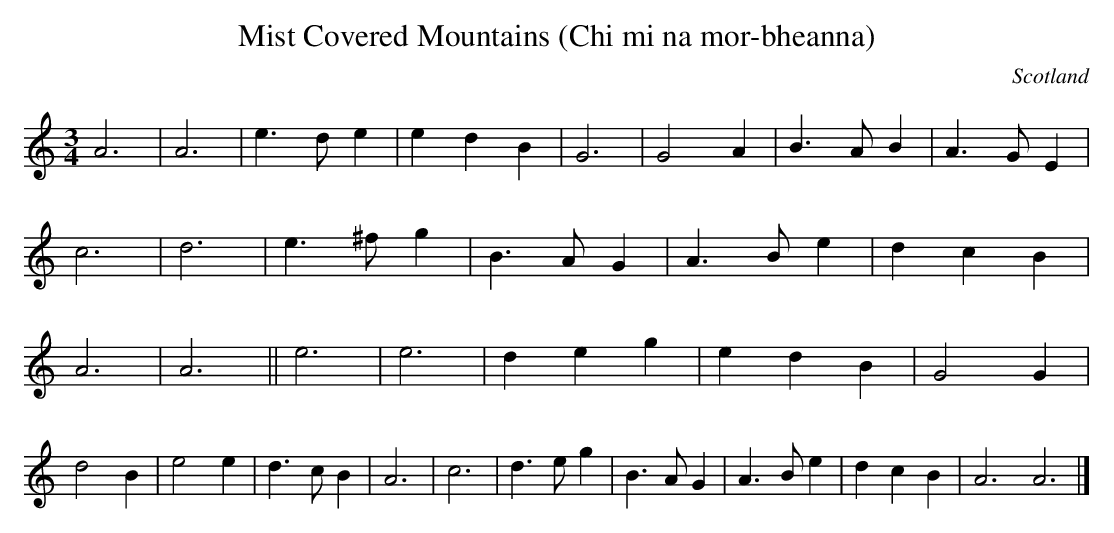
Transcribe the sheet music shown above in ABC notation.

X:1
T:Mist Covered Mountains (Chi mi na mor-bheanna)
L:1/4
M:3/4
O:Scotland
K:A minor
A3|A3|e>de|edB| G3|G2A|B>AB|A>GE |c3|d3|\
e>^fg|B>AG|A>Be|dcB|A3|A3||\
e3|e3| deg|edB| G2G|d2B|e2e|d>cB|A3| c3|\
d>eg|B>AG|A>Be|dcB|A3A3|]
